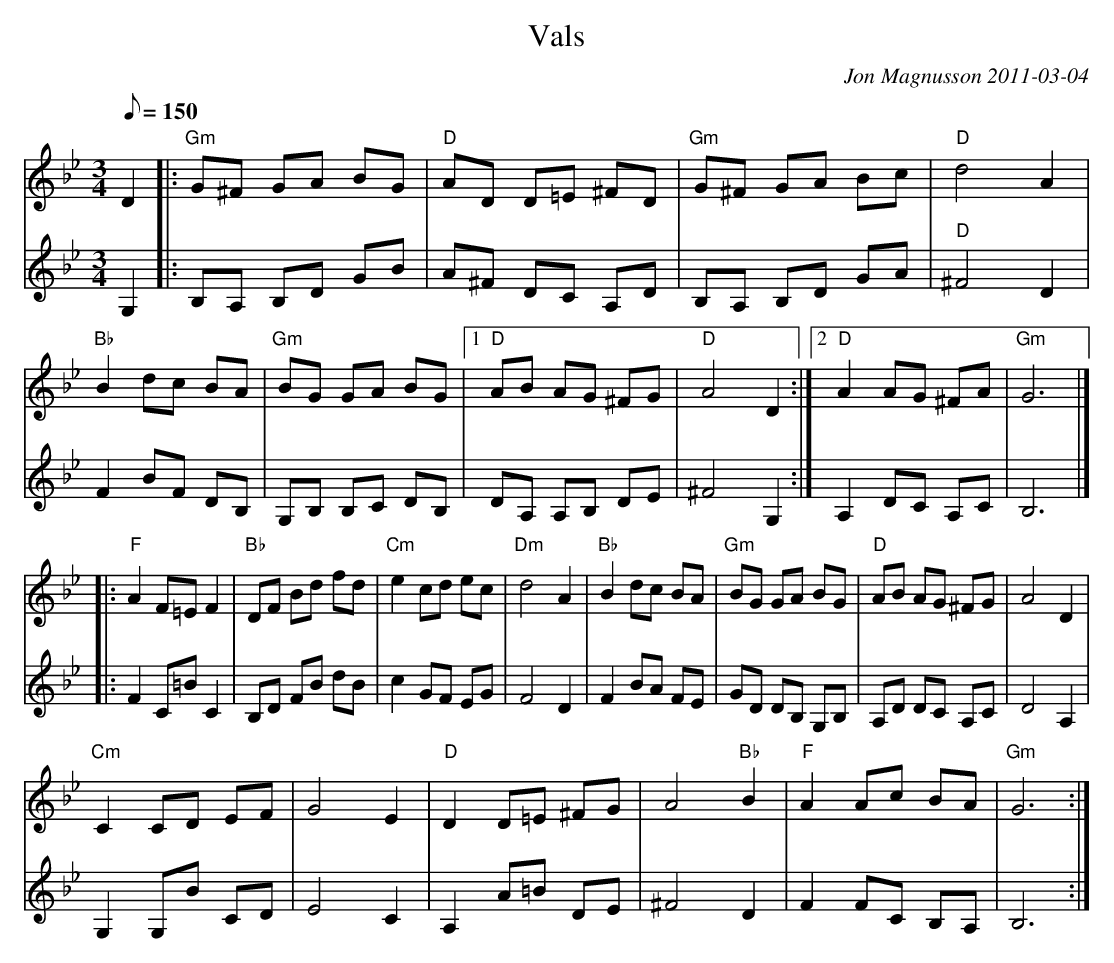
X:1
T: Vals
C: Jon Magnusson 2011-03-04
M: 3/4
L: 1/8
K: Gm
Q:150
[V:1] D2|:"Gm" G^F GA BG|"D" AD D=E ^FD|"Gm" G^F GA Bc|"D" d4 A2|
[V:2] G,2|:B,A, B,D GB|A^F DC A,D|B,A, B,D GA|"D" ^F4 D2|
[V:1] "Bb" B2dc BA|"Gm" BG GA BG|[1 "D"AB AG ^FG|"D" A4 D2:|[2 "D" A2 AG ^FA|"Gm" G6|]
[V:2] F2BF DB,|G,B, B,C DB,|DA, A,B, DE|^F4 G,2:|A,2 DC A,C| B,6|]
[V:1]|:"F" A2 F=E F2|"Bb" DF Bd fd|"Cm" e2 cd ec|"Dm" d4 A2|"Bb" B2 dc BA|"Gm" BG GA BG|"D" AB AG ^FG|A4 D2|
[V:2]|: F2 C=B C2|B,D FB dB|c2 GF EG|F4 D2|F2 BA FE|GD DB, G,B,|A,D DC A,C|D4 A,2|
[V:1]"Cm" C2 CD EF|G4 E2|"D" D2 D=E ^FG|A4 "Bb" B2|"F" A2 Ac BA|"Gm" G6:|
[V:2]G,2 G,B CD|E4 C2|A,2 A=B DE|^F4 D2|F2 FC B,A,|B,6:|
